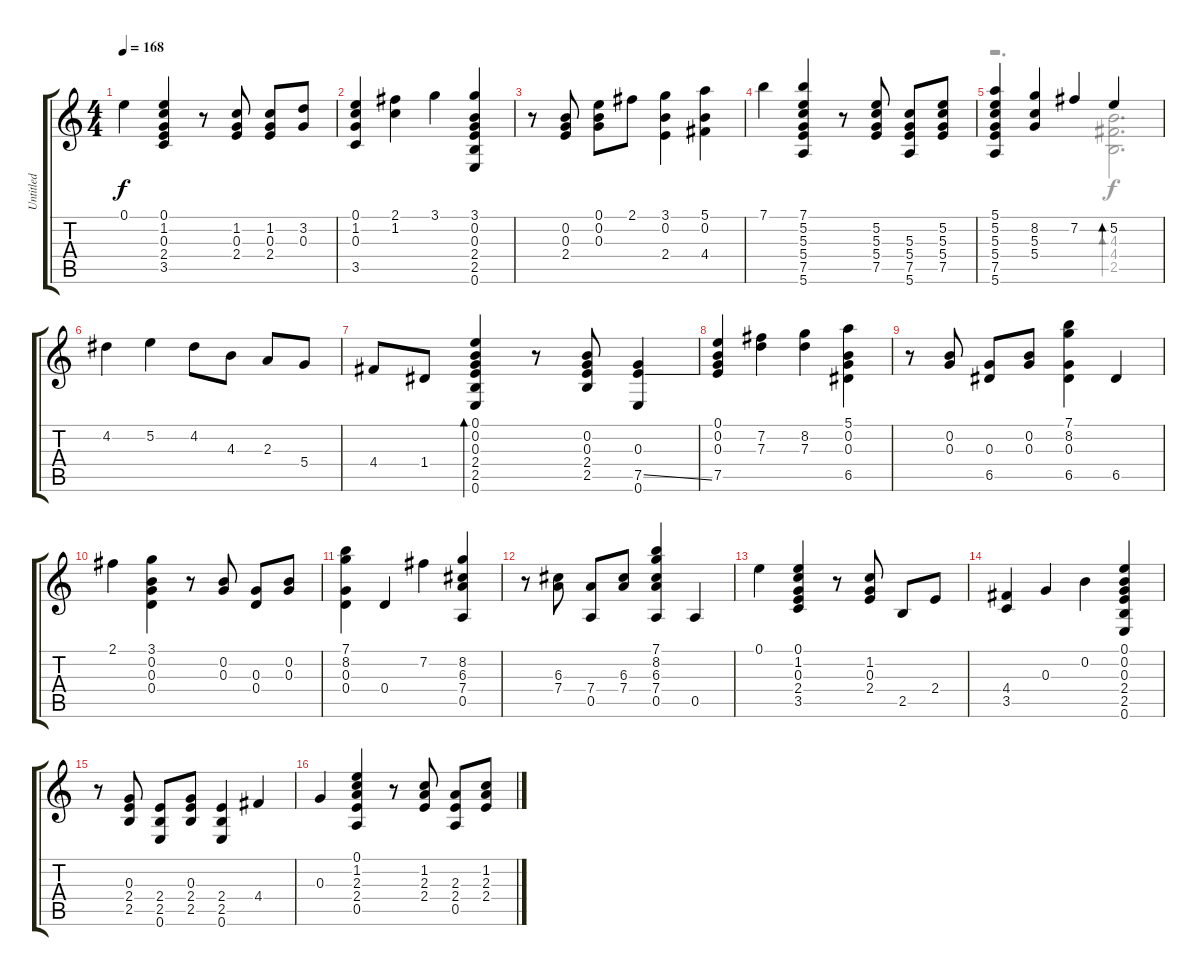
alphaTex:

\track ("Untitled" "Untitled") {instrument acousticguitarnylon}
\staff {score tabs}
\tuning (E4 B3 G3 D3 A2 E2) {hide}
\voice
\ts (4 4)
\tempo 168
\clef g2
\ks c
0.1.4{dy f} (0.1 1.2 0.3 2.4 3.5).4 r.8 (1.2 0.3 2.4).8 (1.2 0.3 2.4).8 (3.2 0.3).8 |
(0.1 1.2 0.3 3.5).4 (2.1 1.2).4 3.1.4 (3.1 0.2 0.3 2.4 2.5 0.6).4 |
r.8 (0.2 0.3 2.4).8 (0.1 0.2 0.3).8 2.1.8 (3.1 0.2 2.4).4 (5.1 0.2 4.4).4 |
7.1.4 (7.1 5.2 5.3 5.4 7.5 5.6).4 r.8 (5.2 5.3 5.4 7.5).8 (5.3 5.4 7.5 5.6).8 (5.2 5.3 5.4 7.5).8 |
(5.1 5.2 5.3 5.4 7.5 5.6).4 (8.2 5.3 5.4).4 7.2.4 5.2.4{bd 120} |
4.2.4 5.2.4 4.2.8 4.3.8 2.3.8 5.4.8 |
4.4.8 1.4.8 (0.1 0.2 0.3 2.4 2.5 0.6).4{bd 120} r.8 (0.2 0.3 2.4 2.5).8 (0.3 7.5{ss} 0.6).4 |
(0.1 0.2 0.3 7.5).4 (7.2 7.3).4 (8.2 7.3).4 (5.1 0.2 0.3 6.5).4 |
r.8 (0.2 0.3).8 (0.3 6.5).8 (0.2 0.3).8 (7.1 8.2 0.3 6.5).4 6.5.4 |
2.1.4 (3.1 0.2 0.3 0.4).4 r.8 (0.2 0.3).8 (0.3 0.4).8 (0.2 0.3).8 |
(7.1 8.2 0.3 0.4).4 0.4.4 7.2.4 (8.2 6.3 7.4 0.5).4 |
r.8 (6.3 7.4).8 (7.4 0.5).8 (6.3 7.4).8 (7.1 8.2 6.3 7.4 0.5).4 0.5.4 |
0.1.4 (0.1 1.2 0.3 2.4 3.5).4 r.8 (1.2 0.3 2.4).8 2.5.8 2.4.8 |
(4.4 3.5).4 0.3.4 0.2.4 (0.1 0.2 0.3 2.4 2.5 0.6).4 |
r.8 (0.3 2.4 2.5).8 (2.4 2.5 0.6).8 (0.3 2.4 2.5).8 (2.4 2.5 0.6).4 4.4.4 |
0.3.4 (0.1 1.2 2.3 2.4 0.5).4 r.8 (1.2 2.3 2.4).8 (2.3 2.4 0.5).8 (1.2 2.3 2.4).8
\voice
\clef g2
\ottava regular
\simile none
\ks c
|
|
|
|
r.2{d} (4.3 4.4 2.5).2{d bd 120} |
|
|
|
|
|
|
|
|
|
|
